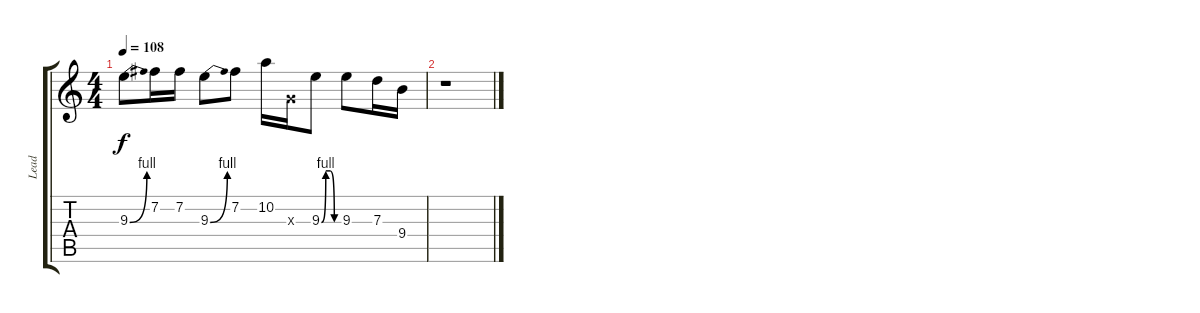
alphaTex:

\track ("Lead" "Lead") {instrument distortionguitar}
\staff {score tabs}
\tuning (E4 B3 G3 D3 A2 E2) {hide}
\ts (4 4)
\tempo 108
\clef g2
\ks c
9.3{be (bend 0 0 60 4)}.8{dy f} 7.2.16 7.2.16 9.3{be (bend 0 0 60 4)}.8 7.2.8 10.2.16 0.3{x}.16 9.3{be (custom 0 0 15 4 30 4 45 0 60 0)}.8 9.3.8 7.3.16 9.4.16 |
r.1
